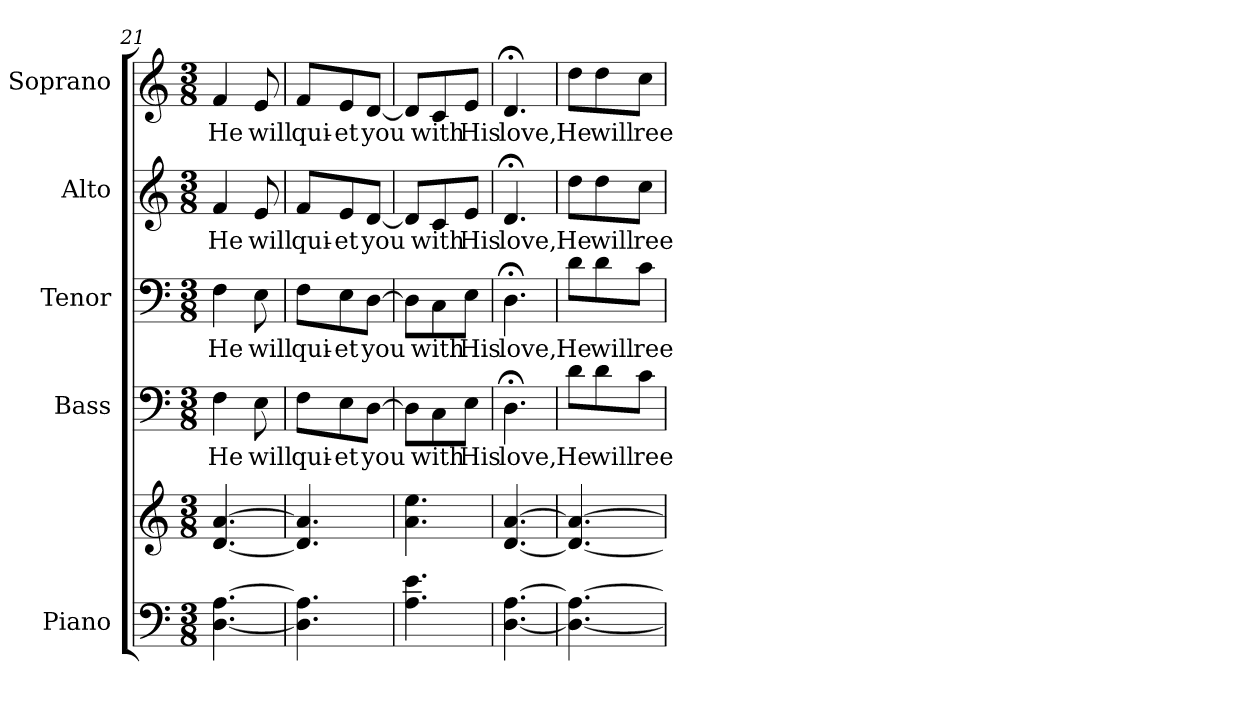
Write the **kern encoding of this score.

**kern	**kern	**kern	**text	**kern	**text	**kern	**text	**kern	**text
*part5	*part5	*part4	*part4	*part3	*part3	*part2	*part2	*part1	*part1
*staff6	*staff5	*staff4	*staff4	*staff3	*staff3	*staff2	*staff2	*staff1	*staff1
*I"Piano	*	*I"Bass	*	*I"Tenor	*	*I"Alto	*	*I"Soprano	*
*I'Pno.	*	*I'B.	*	*I'T.	*	*I'A.	*	*I'S.	*
!!LO:PB:g=z
*clefF4	*clefG2	*clefF4	*	*clefF4	*	*clefG2	*	*clefG2	*
*k[]	*k[]	*k[]	*	*k[]	*	*k[]	*	*k[]	*
*C:	*C:	*C:	*	*C:	*	*C:	*	*C:	*
*M3/8	*M3/8	*M3/8	*	*M3/8	*	*M3/8	*	*M3/8	*
=21	=21	=21	=21	=21	=21	=21	=21	=21	=21
!	!	!	!LO:LY:b:color=#000000	!	!	!	!	!	!
!	!	!	!	!	!LO:LY:b:color=#000000	!	!	!	!
!	!	!	!	!	!	!	!LO:LY:b:color=#000000	!	!
!	!	!	!	!	!	!	!	!	!LO:LY:b:color=#000000
[<4.Di\ [>4.Ai	[<4.di/ [>4.ai	4Fi\	He	4Fi\	He	4fi/	He	4fi/	He
!	!	!	!LO:LY:b:color=#000000	!	!	!	!	!	!
!	!	!	!	!	!LO:LY:b:color=#000000	!	!	!	!
!	!	!	!	!	!	!	!LO:LY:b:color=#000000	!	!
!	!	!	!	!	!	!	!	!	!LO:LY:b:color=#000000
.	.	8Ei\	will	8Ei\	will	8ei/	will	8ei/	will
=22	=22	=22	=22	=22	=22	=22	=22	=22	=22
!	!	!	!LO:LY:b:color=#000000	!	!	!	!	!	!
!	!	!	!	!	!LO:LY:b:color=#000000	!	!	!	!
!	!	!	!	!	!	!	!LO:LY:b:color=#000000	!	!
!	!	!	!	!	!	!	!	!	!LO:LY:b:color=#000000
4.Di\] 4.Ai]	4.di/] 4.ai]	8Fi\L	qui-	8Fi\L	qui-	8fi/L	qui-	8fi/L	qui-
!	!	!	!LO:LY:b:color=#000000	!	!	!	!	!	!
!	!	!	!	!	!LO:LY:b:color=#000000	!	!	!	!
!	!	!	!	!	!	!	!LO:LY:b:color=#000000	!	!
!	!	!	!	!	!	!	!	!	!LO:LY:b:color=#000000
.	.	8Ei\	-et	8Ei\	-et	8ei/	-et	8ei/	-et
!	!	!	!LO:LY:b:color=#000000	!	!	!	!	!	!
!	!	!	!	!	!LO:LY:b:color=#000000	!	!	!	!
!	!	!	!	!	!	!	!LO:LY:b:color=#000000	!	!
!	!	!	!	!	!	!	!	!	!LO:LY:b:color=#000000
.	.	[>8Di\J	you	[>8Di\J	you	[<8di/J	you	[<8di/J	you
=23	=23	=23	=23	=23	=23	=23	=23	=23	=23
4.Ai\ 4.ei	4.ai\ 4.eei	8Di\L]	.	8Di\L]	.	8di/L]	.	8di/L]	.
!	!	!	!LO:LY:b:color=#000000	!	!	!	!	!	!
!	!	!	!	!	!LO:LY:b:color=#000000	!	!	!	!
!	!	!	!	!	!	!	!LO:LY:b:color=#000000	!	!
!	!	!	!	!	!	!	!	!	!LO:LY:b:color=#000000
.	.	8Ci\	with	8Ci\	with	8ci/	with	8ci/	with
!	!	!	!LO:LY:b:color=#000000	!	!	!	!	!	!
!	!	!	!	!	!LO:LY:b:color=#000000	!	!	!	!
!	!	!	!	!	!	!	!LO:LY:b:color=#000000	!	!
!	!	!	!	!	!	!	!	!	!LO:LY:b:color=#000000
.	.	8Ei\J	His	8Ei\J	His	8ei/J	His	8ei/J	His
=24	=24	=24	=24	=24	=24	=24	=24	=24	=24
!	!	!	!LO:LY:b:color=#000000	!	!	!	!	!	!
!	!	!	!	!	!LO:LY:b:color=#000000	!	!	!	!
!	!	!	!	!	!	!	!LO:LY:b:color=#000000	!	!
!	!	!	!	!	!	!	!	!	!LO:LY:b:color=#000000
[<4.Di\ [>4.Ai	[<4.di/ [>4.ai	4.D;i\	love,	4.D;i\	love,	4.d;i/	love,	4.d;i/	love,
=25	=25	=25	=25	=25	=25	=25	=25	=25	=25
!	!	!	!LO:LY:b:color=#000000	!	!	!	!	!	!
!	!	!	!	!	!LO:LY:b:color=#000000	!	!	!	!
!	!	!	!	!	!	!	!LO:LY:b:color=#000000	!	!
!	!	!	!	!	!	!	!	!	!LO:LY:b:color=#000000
4.Di\_< 4.Ai_>	4.di/_< 4.ai_>	8di\L	He	8di\L	He	8ddi\L	He	8ddi\L	He
!	!	!	!LO:LY:b:color=#000000	!	!	!	!	!	!
!	!	!	!	!	!LO:LY:b:color=#000000	!	!	!	!
!	!	!	!	!	!	!	!LO:LY:b:color=#000000	!	!
!	!	!	!	!	!	!	!	!	!LO:LY:b:color=#000000
.	.	8di\	will	8di\	will	8ddi\	will	8ddi\	will
!	!	!	!LO:LY:b:color=#000000	!	!	!	!	!	!
!	!	!	!	!	!LO:LY:b:color=#000000	!	!	!	!
!	!	!	!	!	!	!	!LO:LY:b:color=#000000	!	!
!	!	!	!	!	!	!	!	!	!LO:LY:b:color=#000000
.	.	8ci\J	ree-	8ci\J	ree-	8cci\J	ree-	8cci\J	ree-
=	=	=	=	=	=	=	=	=	=
*-	*-	*-	*-	*-	*-	*-	*-	*-	*-
